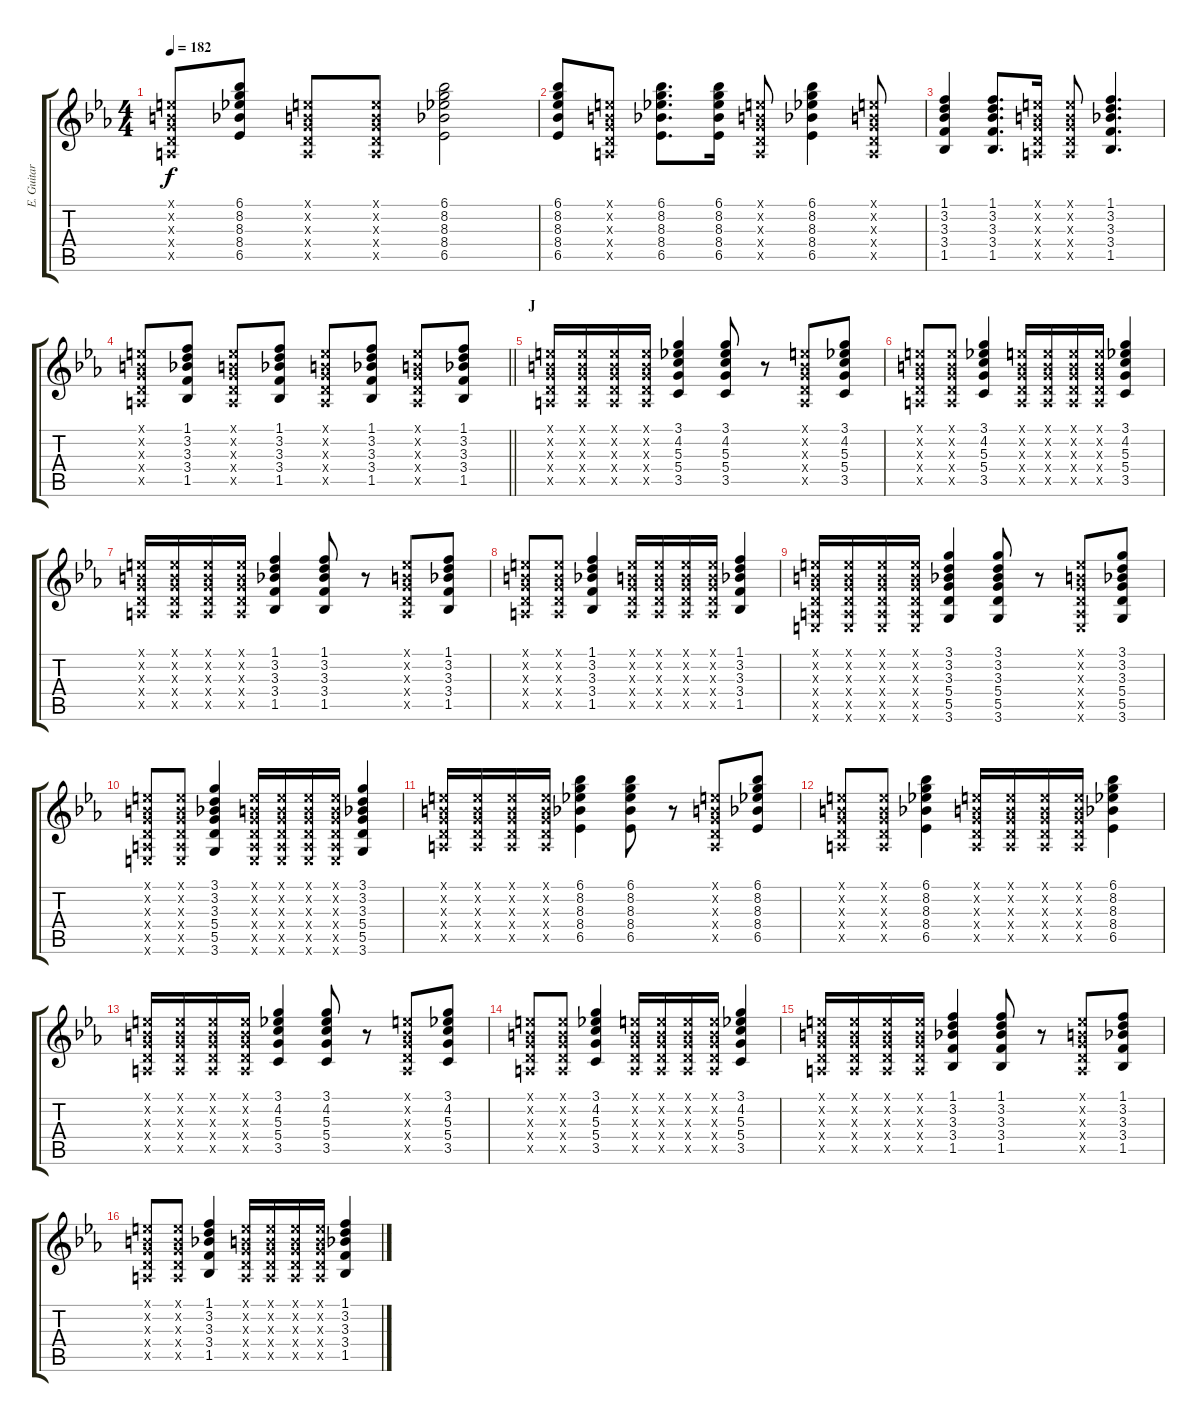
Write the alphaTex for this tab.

\track ("E. Guitar I" "E. Guitar ") {instrument overdrivenguitar}
\staff {score tabs}
\tuning (E4 B3 G3 D3 A2 E2) {hide}
\ts (4 4)
\tempo 182
\clef g2
\ks eb
(0.1{x} 0.2{x} 0.3{x} 0.4{x} 0.5{x}).8{dy f} (6.1 8.2 8.3 8.4 6.5).8 (0.1{x} 0.2{x} 0.3{x} 0.4{x} 0.5{x}).8 (0.1{x} 0.2{x} 0.3{x} 0.4{x} 0.5{x}).8 (6.1 8.2 8.3 8.4 6.5).2 |
(6.1 8.2 8.3 8.4 6.5).8 (0.1{x} 0.2{x} 0.3{x} 0.4{x} 0.5{x}).8 (6.1 8.2 8.3 8.4 6.5).8{d} (6.1 8.2 8.3 8.4 6.5).16 (0.1{x} 0.2{x} 0.3{x} 0.4{x} 0.5{x}).8 (6.1 8.2 8.3 8.4 6.5).4 (0.1{x} 0.2{x} 0.3{x} 0.4{x} 0.5{x}).8 |
(1.1 3.2 3.3 3.4 1.5).4 (1.1 3.2 3.3 3.4 1.5).8{d} (0.1{x} 0.2{x} 0.3{x} 0.4{x} 0.5{x}).16 (0.1{x} 0.2{x} 0.3{x} 0.4{x} 0.5{x}).8 (1.1 3.2 3.3 3.4 1.5).4{d} |
\barLineRight lightlight
(0.1{x} 0.2{x} 0.3{x} 0.4{x} 0.5{x}).8 (1.1 3.2 3.3 3.4 1.5).8 (0.1{x} 0.2{x} 0.3{x} 0.4{x} 0.5{x}).8 (1.1 3.2 3.3 3.4 1.5).8 (0.1{x} 0.2{x} 0.3{x} 0.4{x} 0.5{x}).8 (1.1 3.2 3.3 3.4 1.5).8 (0.1{x} 0.2{x} 0.3{x} 0.4{x} 0.5{x}).8 (1.1 3.2 3.3 3.4 1.5).8 |
\section ("" "J")
(0.1{x} 0.2{x} 0.3{x} 0.4{x} 0.5{x}).16 (0.1{x} 0.2{x} 0.3{x} 0.4{x} 0.5{x}).16 (0.1{x} 0.2{x} 0.3{x} 0.4{x} 0.5{x}).16 (0.1{x} 0.2{x} 0.3{x} 0.4{x} 0.5{x}).16 (3.1 4.2 5.3 5.4 3.5).4 (3.1 4.2 5.3 5.4 3.5).8 r.8 (0.1{x} 0.2{x} 0.3{x} 0.4{x} 0.5{x}).8 (3.1 4.2 5.3 5.4 3.5).8 |
(0.1{x} 0.2{x} 0.3{x} 0.4{x} 0.5{x}).8 (0.1{x} 0.2{x} 0.3{x} 0.4{x} 0.5{x}).8 (3.1 4.2 5.3 5.4 3.5).4 (0.1{x} 0.2{x} 0.3{x} 0.4{x} 0.5{x}).16 (0.1{x} 0.2{x} 0.3{x} 0.4{x} 0.5{x}).16 (0.1{x} 0.2{x} 0.3{x} 0.4{x} 0.5{x}).16 (0.1{x} 0.2{x} 0.3{x} 0.4{x} 0.5{x}).16 (3.1 4.2 5.3 5.4 3.5).4 |
(0.1{x} 0.2{x} 0.3{x} 0.4{x} 0.5{x}).16 (0.1{x} 0.2{x} 0.3{x} 0.4{x} 0.5{x}).16 (0.1{x} 0.2{x} 0.3{x} 0.4{x} 0.5{x}).16 (0.1{x} 0.2{x} 0.3{x} 0.4{x} 0.5{x}).16 (1.1 3.2 3.3 3.4 1.5).4 (1.1 3.2 3.3 3.4 1.5).8 r.8 (0.1{x} 0.2{x} 0.3{x} 0.4{x} 0.5{x}).8 (1.1 3.2 3.3 3.4 1.5).8 |
(0.1{x} 0.2{x} 0.3{x} 0.4{x} 0.5{x}).8 (0.1{x} 0.2{x} 0.3{x} 0.4{x} 0.5{x}).8 (1.1 3.2 3.3 3.4 1.5).4 (0.1{x} 0.2{x} 0.3{x} 0.4{x} 0.5{x}).16 (0.1{x} 0.2{x} 0.3{x} 0.4{x} 0.5{x}).16 (0.1{x} 0.2{x} 0.3{x} 0.4{x} 0.5{x}).16 (0.1{x} 0.2{x} 0.3{x} 0.4{x} 0.5{x}).16 (1.1 3.2 3.3 3.4 1.5).4 |
(0.1{x} 0.2{x} 0.3{x} 0.4{x} 0.5{x} 0.6{x}).16 (0.1{x} 0.2{x} 0.3{x} 0.4{x} 0.5{x} 0.6{x}).16 (0.1{x} 0.2{x} 0.3{x} 0.4{x} 0.5{x} 0.6{x}).16 (0.1{x} 0.2{x} 0.3{x} 0.4{x} 0.5{x} 0.6{x}).16 (3.1 3.2 3.3 5.4 5.5 3.6).4 (3.1 3.2 3.3 5.4 5.5 3.6).8 r.8 (0.1{x} 0.2{x} 0.3{x} 0.4{x} 0.5{x} 0.6{x}).8 (3.1 3.2 3.3 5.4 5.5 3.6).8 |
(0.1{x} 0.2{x} 0.3{x} 0.4{x} 0.5{x} 0.6{x}).8 (0.1{x} 0.2{x} 0.3{x} 0.4{x} 0.5{x} 0.6{x}).8 (3.1 3.2 3.3 5.4 5.5 3.6).4 (0.1{x} 0.2{x} 0.3{x} 0.4{x} 0.5{x} 0.6{x}).16 (0.1{x} 0.2{x} 0.3{x} 0.4{x} 0.5{x} 0.6{x}).16 (0.1{x} 0.2{x} 0.3{x} 0.4{x} 0.5{x} 0.6{x}).16 (0.1{x} 0.2{x} 0.3{x} 0.4{x} 0.5{x} 0.6{x}).16 (3.1 3.2 3.3 5.4 5.5 3.6).4 |
(0.1{x} 0.2{x} 0.3{x} 0.4{x} 0.5{x}).16 (0.1{x} 0.2{x} 0.3{x} 0.4{x} 0.5{x}).16 (0.1{x} 0.2{x} 0.3{x} 0.4{x} 0.5{x}).16 (0.1{x} 0.2{x} 0.3{x} 0.4{x} 0.5{x}).16 (6.1 8.2 8.3 8.4 6.5).4 (6.1 8.2 8.3 8.4 6.5).8 r.8 (0.1{x} 0.2{x} 0.3{x} 0.4{x} 0.5{x}).8 (6.1 8.2 8.3 8.4 6.5).8 |
(0.1{x} 0.2{x} 0.3{x} 0.4{x} 0.5{x}).8 (0.1{x} 0.2{x} 0.3{x} 0.4{x} 0.5{x}).8 (6.1 8.2 8.3 8.4 6.5).4 (0.1{x} 0.2{x} 0.3{x} 0.4{x} 0.5{x}).16 (0.1{x} 0.2{x} 0.3{x} 0.4{x} 0.5{x}).16 (0.1{x} 0.2{x} 0.3{x} 0.4{x} 0.5{x}).16 (0.1{x} 0.2{x} 0.3{x} 0.4{x} 0.5{x}).16 (6.1 8.2 8.3 8.4 6.5).4 |
(0.1{x} 0.2{x} 0.3{x} 0.4{x} 0.5{x}).16 (0.1{x} 0.2{x} 0.3{x} 0.4{x} 0.5{x}).16 (0.1{x} 0.2{x} 0.3{x} 0.4{x} 0.5{x}).16 (0.1{x} 0.2{x} 0.3{x} 0.4{x} 0.5{x}).16 (3.1 4.2 5.3 5.4 3.5).4 (3.1 4.2 5.3 5.4 3.5).8 r.8 (0.1{x} 0.2{x} 0.3{x} 0.4{x} 0.5{x}).8 (3.1 4.2 5.3 5.4 3.5).8 |
(0.1{x} 0.2{x} 0.3{x} 0.4{x} 0.5{x}).8 (0.1{x} 0.2{x} 0.3{x} 0.4{x} 0.5{x}).8 (3.1 4.2 5.3 5.4 3.5).4 (0.1{x} 0.2{x} 0.3{x} 0.4{x} 0.5{x}).16 (0.1{x} 0.2{x} 0.3{x} 0.4{x} 0.5{x}).16 (0.1{x} 0.2{x} 0.3{x} 0.4{x} 0.5{x}).16 (0.1{x} 0.2{x} 0.3{x} 0.4{x} 0.5{x}).16 (3.1 4.2 5.3 5.4 3.5).4 |
(0.1{x} 0.2{x} 0.3{x} 0.4{x} 0.5{x}).16 (0.1{x} 0.2{x} 0.3{x} 0.4{x} 0.5{x}).16 (0.1{x} 0.2{x} 0.3{x} 0.4{x} 0.5{x}).16 (0.1{x} 0.2{x} 0.3{x} 0.4{x} 0.5{x}).16 (1.1 3.2 3.3 3.4 1.5).4 (1.1 3.2 3.3 3.4 1.5).8 r.8 (0.1{x} 0.2{x} 0.3{x} 0.4{x} 0.5{x}).8 (1.1 3.2 3.3 3.4 1.5).8 |
(0.1{x} 0.2{x} 0.3{x} 0.4{x} 0.5{x}).8 (0.1{x} 0.2{x} 0.3{x} 0.4{x} 0.5{x}).8 (1.1 3.2 3.3 3.4 1.5).4 (0.1{x} 0.2{x} 0.3{x} 0.4{x} 0.5{x}).16 (0.1{x} 0.2{x} 0.3{x} 0.4{x} 0.5{x}).16 (0.1{x} 0.2{x} 0.3{x} 0.4{x} 0.5{x}).16 (0.1{x} 0.2{x} 0.3{x} 0.4{x} 0.5{x}).16 (1.1 3.2 3.3 3.4 1.5).4
